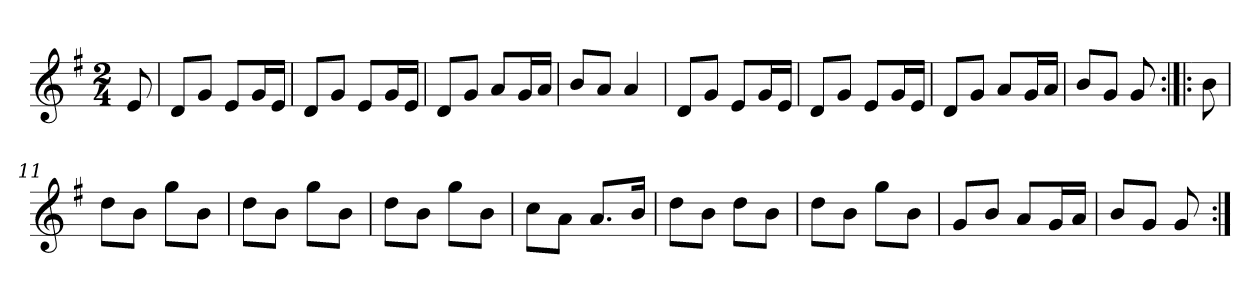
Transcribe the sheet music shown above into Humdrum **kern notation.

**kern
*part1
*staff1
*clefG2
*k[f#]
*G:
*M2/4
=1
8e/
=2
8d/L
8g/J
8e/L
16g/L
16e/JJ
=3
8d/L
8g/J
8e/L
16g/L
16e/JJ
=4
8d/L
8g/J
8a/L
16g/L
16a/JJ
=5
8b/L
8a/J
4a/
=6
8d/L
8g/J
8e/L
16g/L
16e/JJ
=7
8d/L
8g/J
8e/L
16g/L
16e/JJ
=8
8d/L
8g/J
8a/L
16g/L
16a/JJ
=9
8b/L
8g/J
8g/
=10:|!|:
8b\
!!LO:LB:g=z
=11
8dd\L
8b\J
8gg\L
8b\J
=12
8dd\L
8b\J
8gg\L
8b\J
=13
8dd\L
8b\J
8gg\L
8b\J
=14
8cc\L
8a\J
8.a/L
16b/Jk
=15
8dd\L
8b\J
8dd\L
8b\J
=16
8dd\L
8b\J
8gg\L
8b\J
=17
8g/L
8b/J
8a/L
16g/L
16a/JJ
=18
8b/L
8g/J
8g/
=:|!
*-
